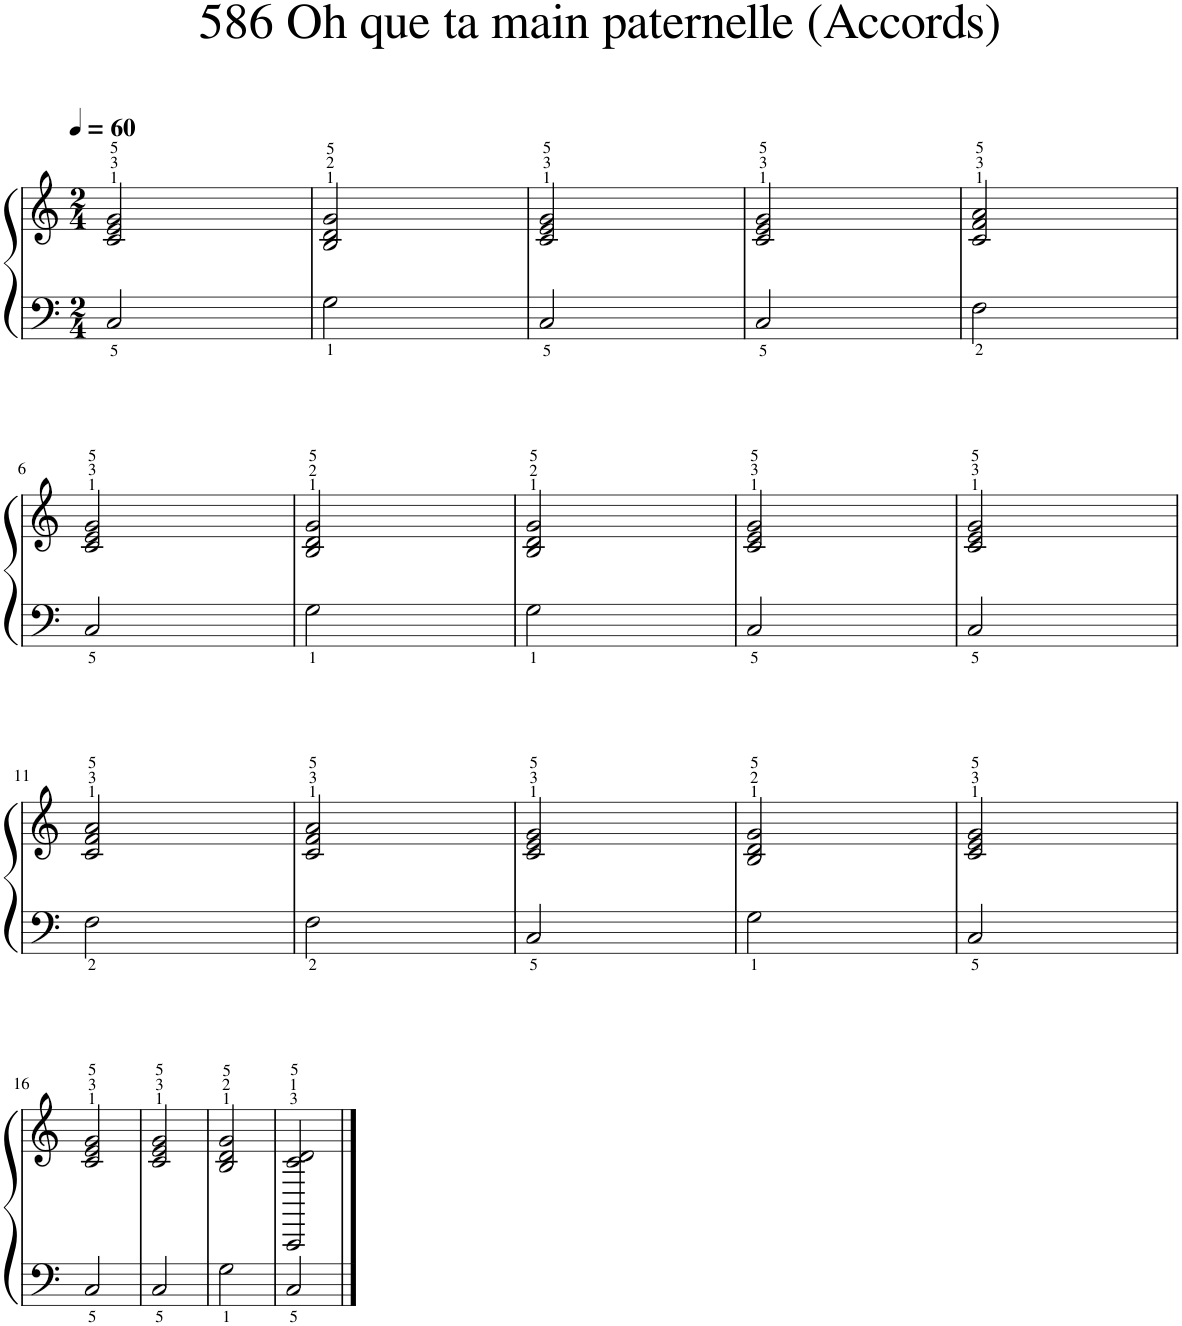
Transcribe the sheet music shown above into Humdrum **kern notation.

**kern	**kern
*part1	*part1
*staff2	*staff1
*I"Piano	*
*I'Pno.	*
*clefF4	*clefG2
*k[]	*k[]
*M2/4	*M2/4
*MM60	*MM60
=1	=1
2C/	2c/ 2e/ 2g/
=2	=2
2G\	2B/ 2d/ 2g/
=3	=3
2C/	2c/ 2e/ 2g/
=4	=4
2C/	2c/ 2e/ 2g/
=5	=5
2F\	2c/ 2f/ 2a/
!!LO:LB:g=z
=6	=6
2C/	2c/ 2e/ 2g/
=7	=7
2G\	2B/ 2d/ 2g/
=8	=8
2G\	2B/ 2d/ 2g/
=9	=9
2C/	2c/ 2e/ 2g/
=10	=10
2C/	2c/ 2e/ 2g/
!!LO:LB:g=z
=11	=11
2F\	2c/ 2f/ 2a/
=12	=12
2F\	2c/ 2f/ 2a/
=13	=13
2C/	2c/ 2e/ 2g/
=14	=14
2G\	2B/ 2d/ 2g/
=15	=15
2C/	2c/ 2e/ 2g/
!!LO:LB:g=z
=16	=16
2C/	2c/ 2e/ 2g/
=17	=17
2C/	2c/ 2e/ 2g/
=18	=18
2G\	2B/ 2d/ 2g/
=19	=19
2C/	2AAA/ 2c/ 2d/
==	==
*-	*-
